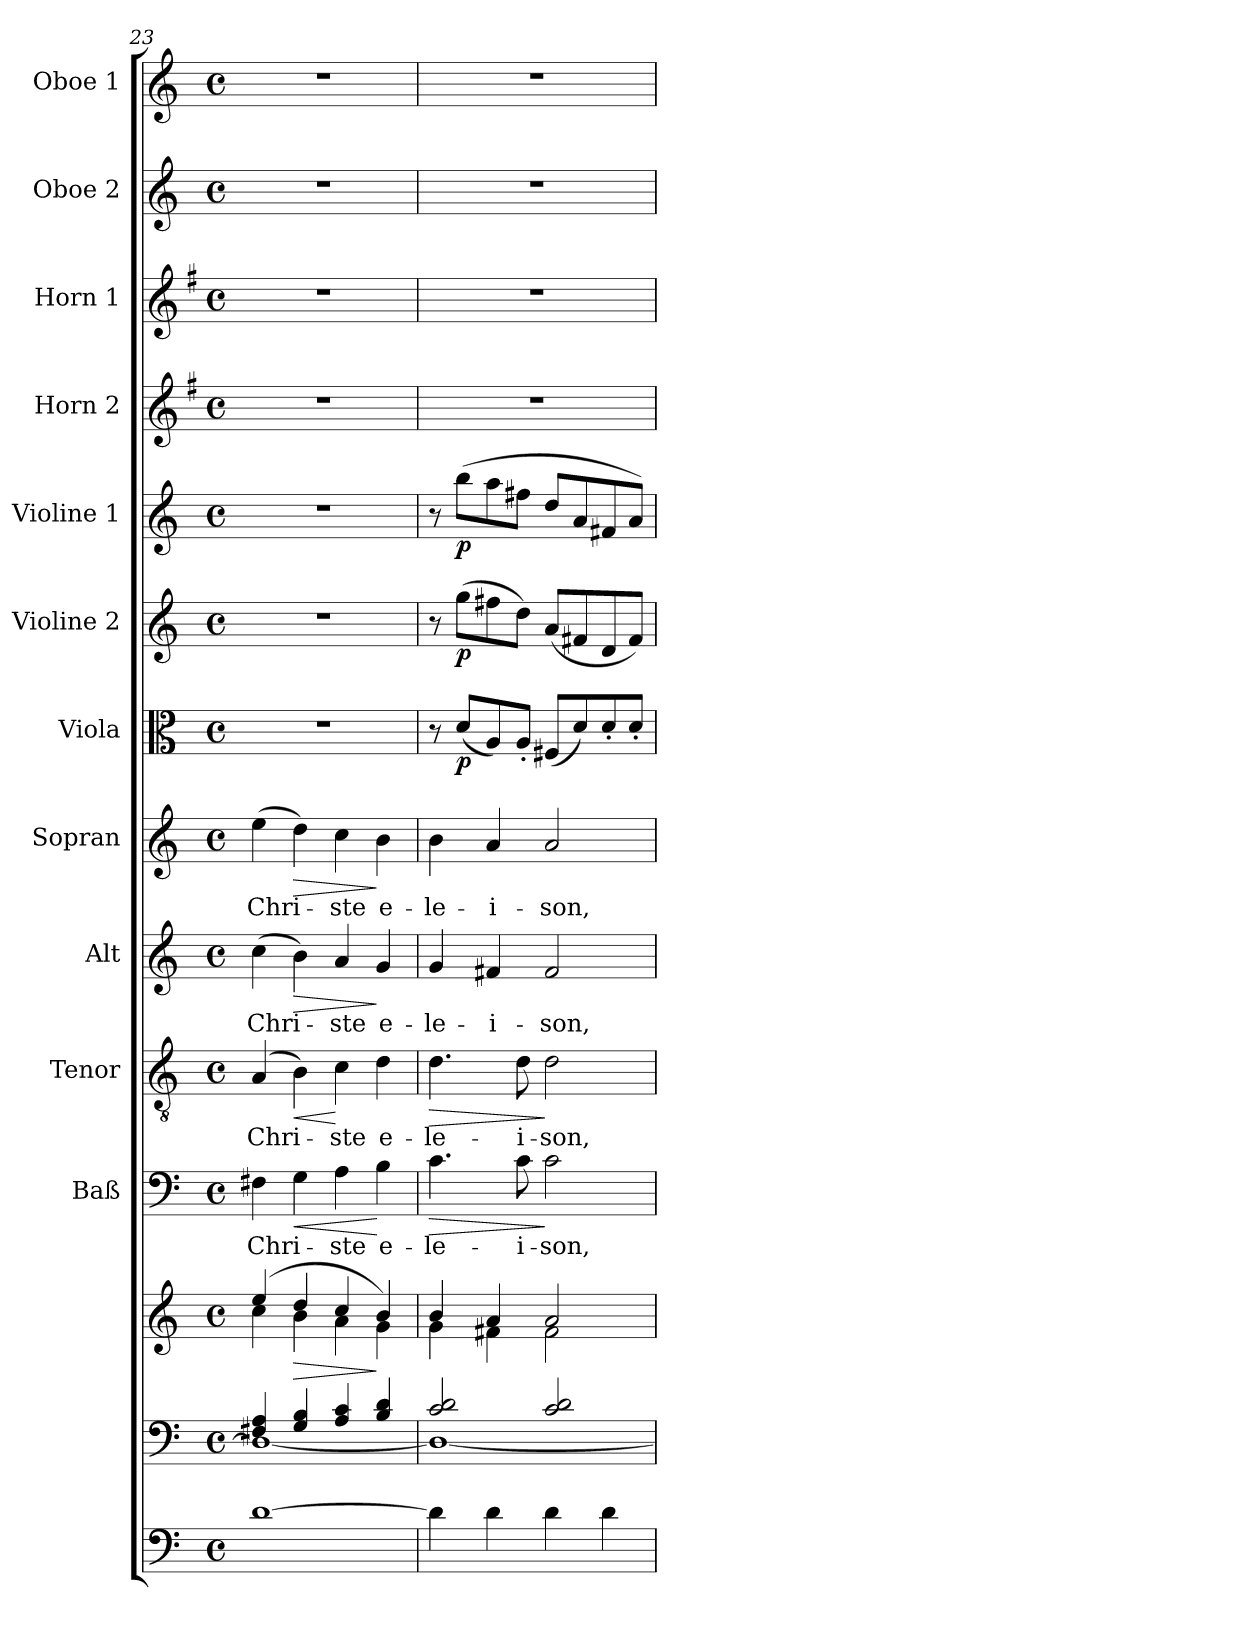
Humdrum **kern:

**kern	**kern	**kern	**dynam	**kern	**text	**dynam	**kern	**text	**dynam	**kern	**text	**dynam	**kern	**text	**dynam	**kern	**dynam	**kern	**dynam	**kern	**dynam	**kern	**kern	**kern	**kern
*part13	*part12	*part12	*part12	*part11	*part11	*part11	*part10	*part10	*part10	*part9	*part9	*part9	*part8	*part8	*part8	*part7	*part7	*part6	*part6	*part5	*part5	*part4	*part3	*part2	*part1
*staff14	*staff13	*staff12	*staff12/13	*staff11	*staff11	*staff11	*staff10	*staff10	*staff10	*staff9	*staff9	*staff9	*staff8	*staff8	*staff8	*staff7	*staff7	*staff6	*staff6	*staff5	*staff5	*staff4	*staff3	*staff2	*staff1
*	*	*	*	*I"Baß	*	*	*I"Tenor	*	*	*I"Alt	*	*	*I"Sopran	*	*	*I"Viola	*	*I"Violine 2	*	*I"Violine 1	*	*I"Horn 2	*I"Horn 1	*I"Oboe 2	*I"Oboe 1
*	*	*	*	*I'Baß	*	*	*I'Ten	*	*	*I'Alt	*	*	*I'Sop	*	*	*I'Vla.	*	*I'Vln. 2	*	*I'Vln. 1	*	*I'Hrn. 2	*I'Hrn. 1	*I'Ob. 2	*I'Ob. 1
!!LO:PB:g=z
*clefF4	*clefF4	*clefG2	*	*clefF4	*	*	*clefGv2	*	*	*clefG2	*	*	*clefG2	*	*	*clefC3	*	*clefG2	*	*clefG2	*	*clefG2	*clefG2	*clefG2	*clefG2
*ITrd7c12	*	*	*	*	*	*	*	*	*	*	*	*	*	*	*	*	*	*	*	*	*	*ITrd4c7	*ITrd4c7	*	*
*k[]	*k[]	*k[]	*	*k[]	*	*	*k[]	*	*	*k[]	*	*	*k[]	*	*	*k[]	*	*k[]	*	*k[]	*	*k[]	*k[]	*k[]	*k[]
*C:	*C:	*C:	*	*C:	*	*	*C:	*	*	*C:	*	*	*C:	*	*	*C:	*	*C:	*	*C:	*	*C:	*C:	*C:	*C:
*M4/4	*M4/4	*M4/4	*	*M4/4	*	*	*M4/4	*	*	*M4/4	*	*	*M4/4	*	*	*M4/4	*	*M4/4	*	*M4/4	*	*M4/4	*M4/4	*M4/4	*M4/4
*met(c)	*met(c)	*met(c)	*	*met(c)	*	*	*met(c)	*	*	*met(c)	*	*	*met(c)	*	*	*met(c)	*	*met(c)	*	*met(c)	*	*met(c)	*met(c)	*met(c)	*met(c)
=23	=23	=23	=23	=23	=23	=23	=23	=23	=23	=23	=23	=23	=23	=23	=23	=23	=23	=23	=23	=23	=23	=23	=23	=23	=23
*	*^	*^	*	*	*	*	*	*	*	*	*	*	*	*	*	*	*	*	*	*	*	*	*	*	*
!	!	!	!	!	!	!	!LO:LY:b	!	!	!LO:LY:b	!	!	!LO:LY:b	!	!	!LO:LY:b	!	!	!	!	!	!	!	!	!	!	!
[1D	4F#X/ 4A/	1D_	(4ee/	4cc\	.	4F#X\	Chri-	.	(4A/	Chri-	.	(>4cc\	Chri-	.	(>4ee\	Chri-	.	1r	.	1r	.	1r	.	1r	1r	1r	1r
!	!	!	!	!	!LO:HP:b	!	!	!LO:HP:b	!	!	!LO:HP:b	!	!	!LO:HP:b	!	!	!LO:HP:b	!	!	!	!	!	!	!	!	!	!
.	4G/ 4B/	.	4dd/	4b\	>	4G\	.	<	4B\)	.	<	4b\)	.	>	4dd\)	.	>	.	.	.	.	.	.	.	.	.	.
!	!	!	!	!	!	!	!LO:LY:b	!	!	!LO:LY:b	!	!	!LO:LY:b	!	!	!LO:LY:b	!	!	!	!	!	!	!	!	!	!	!
.	4A/ 4c/	.	4cc/	4a\	.	4A\	-ste	.	4c\	-ste	[	4a/	-ste	.	4cc\	-ste	.	.	.	.	.	.	.	.	.	.	.
!	!	!	!	!	!	!	!LO:LY:b	!	!	!LO:LY:b	!	!	!LO:LY:b	!	!	!LO:LY:b	!	!	!	!	!	!	!	!	!	!	!
.	4B/ 4d/	.	4b/)	4g\	]	4B\	e-	[	4d\	e-	.	4g/	e-	]	4b\	e-	]	.	.	.	.	.	.	.	.	.	.
=24	=24	=24	=24	=24	=24	=24	=24	=24	=24	=24	=24	=24	=24	=24	=24	=24	=24	=24	=24	=24	=24	=24	=24	=24	=24	=24	=24
!	!	!	!	!	!	!	!LO:LY:b	!LO:HP:b	!	!LO:LY:b	!LO:HP:b	!	!LO:LY:b	!	!	!LO:LY:b	!	!	!	!	!	!	!	!	!	!	!
4D\]	2c/ 2d/	1D_	4b/	4g\	.	4.c\	-le-	>	4.d\	-le-	>	4g/	-le-	.	4b\	-le-	.	8r	.	8r	.	8r	.	1r	1r	1r	1r
!	!	!	!	!	!	!	!	!	!	!	!	!	!	!	!	!	!	!	!LO:DY:b	!	!LO:DY:b	!	!LO:DY:b	!	!	!	!
.	.	.	.	.	.	.	.	.	.	.	.	.	.	.	.	.	.	(<8d/L	p	(>8gg\L	p	(>8bb\L	p	.	.	.	.
!	!	!	!	!	!	!	!	!	!	!	!	!	!LO:LY:b	!	!	!LO:LY:b	!	!	!	!	!	!	!	!	!	!	!
4D\	.	.	4a/	4f#X\	.	.	.	.	.	.	.	4f#X/	-i-	.	4a/	-i-	.	8A/)	.	8ff#X\	.	8aa\	.	.	.	.	.
!	!	!	!	!	!	!	!LO:LY:b	!	!	!LO:LY:b	!	!	!	!	!	!	!	!	!	!	!	!	!	!	!	!	!
.	.	.	.	.	.	8c\	-i-	.	8d\	-i-	.	.	.	.	.	.	.	8A'</J	.	8dd\J)	.	8ff#X\J	.	.	.	.	.
!	!	!	!	!	!	!	!LO:LY:b	!	!	!LO:LY:b	!	!	!LO:LY:b	!	!	!LO:LY:b	!	!	!	!	!	!	!	!	!	!	!
4D\	2c/ 2d/	.	2a/	2f#\	.	2c\	-son,	]	2d\	-son,	]	2f#/	-son,	.	2a/	-son,	.	(<8F#X/L	.	(<8a/L	.	8dd/L	.	.	.	.	.
.	.	.	.	.	.	.	.	.	.	.	.	.	.	.	.	.	.	8d/)	.	8f#X/	.	8a/	.	.	.	.	.
4D\	.	.	.	.	.	.	.	.	.	.	.	.	.	.	.	.	.	8d'</	.	8d/	.	8f#X/	.	.	.	.	.
.	.	.	.	.	.	.	.	.	.	.	.	.	.	.	.	.	.	8d'</J	.	8f#/J)	.	8a/J)	.	.	.	.	.
*	*v	*v	*	*	*	*	*	*	*	*	*	*	*	*	*	*	*	*	*	*	*	*	*	*	*	*	*
*	*	*v	*v	*	*	*	*	*	*	*	*	*	*	*	*	*	*	*	*	*	*	*	*	*	*	*
=	=	=	=	=	=	=	=	=	=	=	=	=	=	=	=	=	=	=	=	=	=	=	=	=	=
*-	*-	*-	*-	*-	*-	*-	*-	*-	*-	*-	*-	*-	*-	*-	*-	*-	*-	*-	*-	*-	*-	*-	*-	*-	*-
